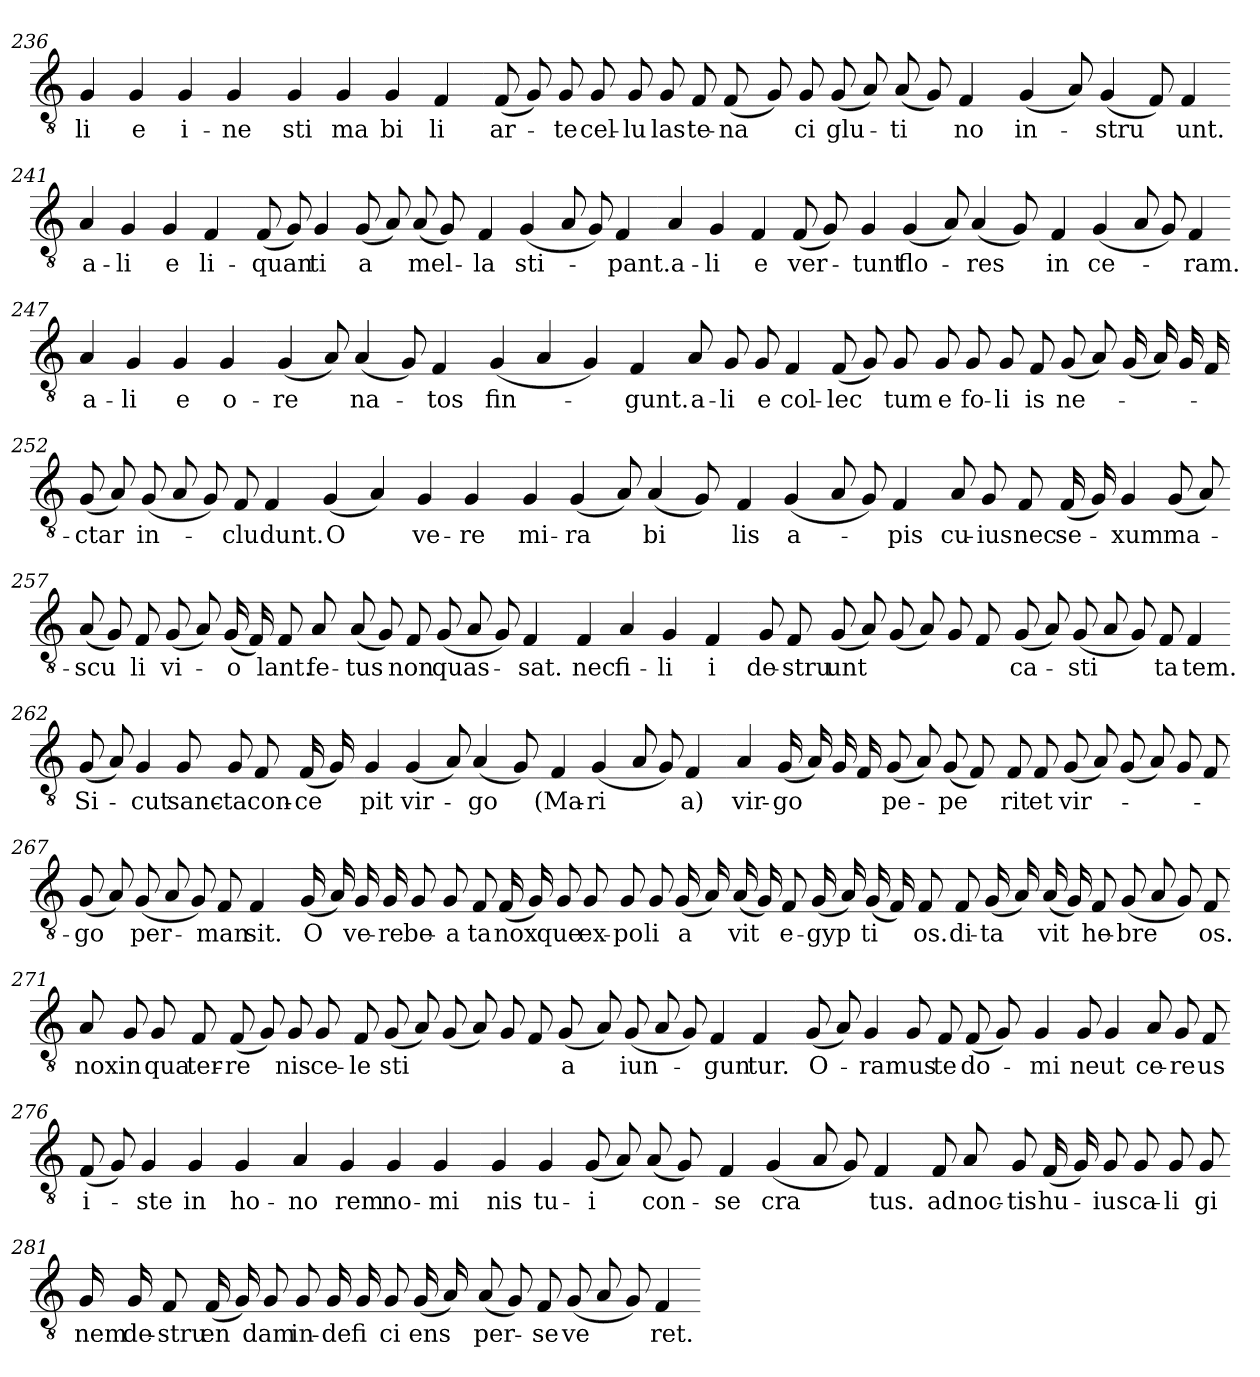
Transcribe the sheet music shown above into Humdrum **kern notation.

**kern	**text
*part1	*part1
*staff1	*staff1
*clefGv2	*
*k[]	*
=236	=236
4G	li
4G	-e
4G	i-
4G	ne
=237-	=237-
4G	sti
4G	ma
4G	bi
4F	-li
=238-	=238-
(8F	ar-
8G)	.
8G	-te
8G	cel-
8G	lu
8G	-las
8F	te-
(8F	na
=239-	=239-
8G)	.
8G	-ci
(8G	glu-
8A)	.
(8A	ti
8G)	.
4F	-no
=240-	=240-
(4G	in-
8A)	.
(4G	stru
8F)	.
4F	-unt.
=241-	=241-
4A	a-
4G	li
4G	-e
4F	li-
=242-	=242-
(8F	quan
8G)	.
4G	ti
(8G	-a
8A)	.
(8A	mel-
8G)	.
=243-	=243-
4F	-la
(4G	sti-
8A	.
8G)	.
4F	-pant.
=244-	=244-
4A	a-
4G	li
4F	-e
(8F	ver-
8G)	.
=245-	=245-
4G	-tunt
(4G	flo-
8A)	.
(4A	-res
8G)	.
=246-	=246-
4F	in
(4G	ce-
8A	.
8G)	.
4F	-ram.
=247-	=247-
4A	a-
4G	li
4G	-e
4G	o-
=248-	=248-
(4G	-re
8A)	.
(4A	na-
8G)	.
4F	-tos
=249-	=249-
(4G	fin-
4A	.
4G)	.
4F	-gunt.
=250-	=250-
8A	a-
8G	li
8G	-e
4F	col-
(8F	lec
8G)	.
8G	-tum
=251-	=251-
8G	e
8G	fo-
8G	li
8F	-is
(8G	ne-
8A)	.
(16G	.
16A)	.
16G	.
16F	.
=252-	=252-
(8G	-ctar
8A)	.
(8G	in-
8A	.
8G)	.
8F	clu
4F	-dunt.
=253-	=253-
(4G	O
4A)	.
4G	ve-
4G	-re
=254-	=254-
4G	mi-
(4G	ra
8A)	.
(4A	bi
8G)	.
=255-	=255-
4F	-lis
(4G	a-
8A	.
8G)	.
4F	-pis
=256-	=256-
8A	cu-
8G	-ius
8F	nec
(16F	se-
16G)	.
4G	-xum
(8G	ma-
8A)	.
=257-	=257-
(8A	scu
8G)	.
8F	-li
(8G	vi-
8A)	.
(16G	o
16F)	.
8F	-lant.
8A	fe-
=258-	=258-
(8A	-tus
8G)	.
8F	non
(8G	quas-
8A	.
8G)	.
4F	-sat.
=259-	=259-
4F	nec
4A	fi-
4G	li
4F	-i
=260-	=260-
8G	de-
8F	stru
(8G	-unt
8A)	.
(8G	.
8A)	.
8G	.
8F	.
=261-	=261-
(8G	ca-
8A)	.
(8G	sti
8A	.
8G)	.
8F	ta
4F	-tem.
=262-	=262-
(8G	Si-
8A)	.
4G	-cut
8G	sanc-
8G	-ta
8F	con-
(16F	ce
16G)	.
=263-	=263-
4G	-pit
(4G	vir-
8A)	.
(4A	-go
8G)	.
=264-	=264-
4F	(Ma-
(4G	ri
8A	.
8G)	.
4F	-a)
=265-	=265-
4A	vir-
(16G	-go
16A)	.
16G	.
16F	.
(8G	pe-
8A)	.
(8G	pe
8F)	.
=266-	=266-
8F	-rit
8F	et
(8G	vir-
8A)	.
(8G	.
8A)	.
8G	.
8F	.
=267-	=267-
(8G	-go
8A)	.
(8G	per-
8A	.
8G)	.
8F	man
4F	-sit.
=268-	=268-
(16G	O
16A)	.
16G	ve-
16G	-re
8G	be-
8G	a
8F	-ta
(16F	nox
16G)	.
8G	que
8G	ex-
=269-	=269-
8G	po
8G	li
(16G	a
16A)	.
(16A	-vit
16G)	.
8F	e-
(16G	gyp
16A)	.
(16G	ti
16F)	.
8F	-os.
=270-	=270-
8F	di-
(16G	ta
16A)	.
(16A	-vit
16G)	.
8F	he-
(8G	bre
8A	.
8G)	.
8F	-os.
=271-	=271-
8A	nox
8G	in
8G	qua
8F	ter-
(8F	re
8G)	.
8G	-nis
8G	ce-
=272-	=272-
8F	le
(8G	sti
8A)	.
(8G	.
8A)	.
8G	.
8F	.
(8G	-a
=273-	=273-
8A)	.
(8G	iun-
8A	.
8G)	.
4F	gun
4F	-tur.
=274-	=274-
(8G	O-
8A)	.
4G	ra
8G	-mus
8F	te
(8F	do-
8G)	.
=275-	=275-
4G	mi
8G	-ne
4G	ut
8A	ce-
8G	re
8F	-us
=276-	=276-
(8F	i-
8G)	.
4G	-ste
4G	in
4G	ho-
=277-	=277-
4A	no
4G	-rem
4G	no-
4G	mi
=278-	=278-
4G	-nis
4G	tu-
(8G	-i
8A)	.
(8A	con-
8G)	.
=279-	=279-
4F	se
(4G	cra
8A	.
8G)	.
4F	-tus.
=280-	=280-
8F	ad
8A	noc-
8G	-tis
(16F	hu-
16G)	.
8G	-ius
8G	ca-
8G	li
8G	gi
=281-	=281-
16G	-nem
16G	de-
8F	stru
(16F	en
16G)	.
8G	-dam
8G	in-
16G	de
16G	fi
8G	ci
(16G	-ens
16A)	.
=282-	=282-
(8A	per-
8G)	.
8F	se
(8G	ve
8A	.
8G)	.
4F	-ret.
=-	=-
*-	*-
